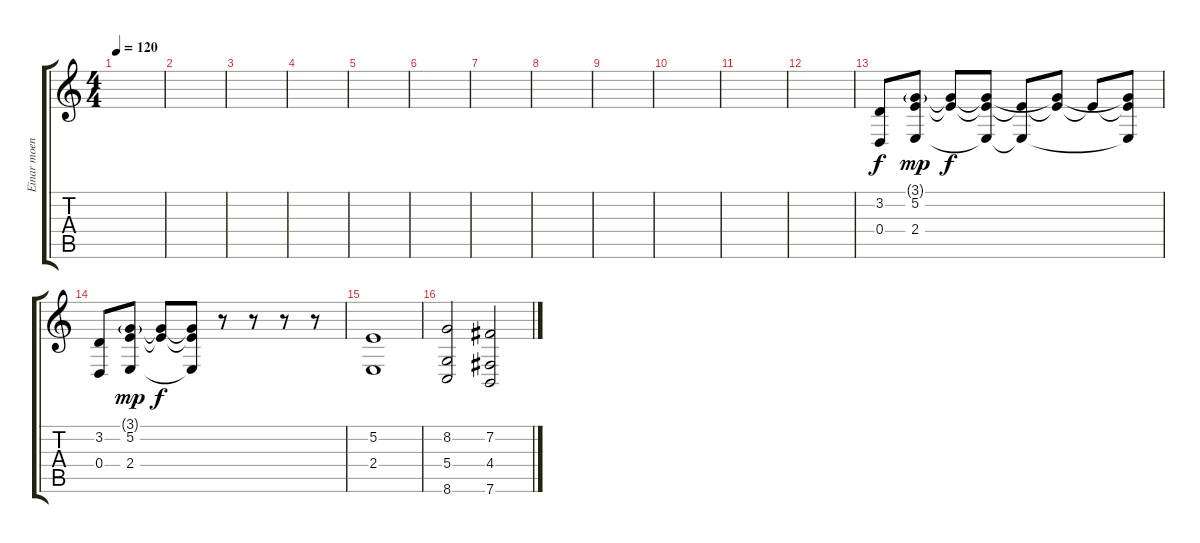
\track ("Einar moen" "Einar moen") {instrument acousticgrandpiano}
\staff {score tabs}
\tuning (E4 B3 G3 D3 A2 E2) {hide}
\ts (4 4)
\tempo 120
\clef g2
\ks c
|
|
|
|
|
|
|
|
|
|
|
|
(3.2 0.4).8{instrument choiraahs} (3.1{g} 5.2 2.4).8{dy mp} (3.1{t} 5.2{t}).8{dy f} (3.1{t} 5.2{t} 2.4{t}).8 (5.2{t} 2.4{t}).8 (3.1{t} 5.2{t}).8 5.2{t}.8 (3.1{t} 5.2{t} 2.4{t}).8 |
(3.2 0.4).8{instrument choiraahs} (3.1{g} 5.2 2.4).8{dy mp} (3.1{t} 5.2{t}).8{dy f} (3.1{t} 5.2{t} 2.4{t}).8 r.8 r.8 r.8 r.8 |
(5.2 2.4).1 |
(8.2 5.4 8.6).2 (7.2 4.4 7.6).2
